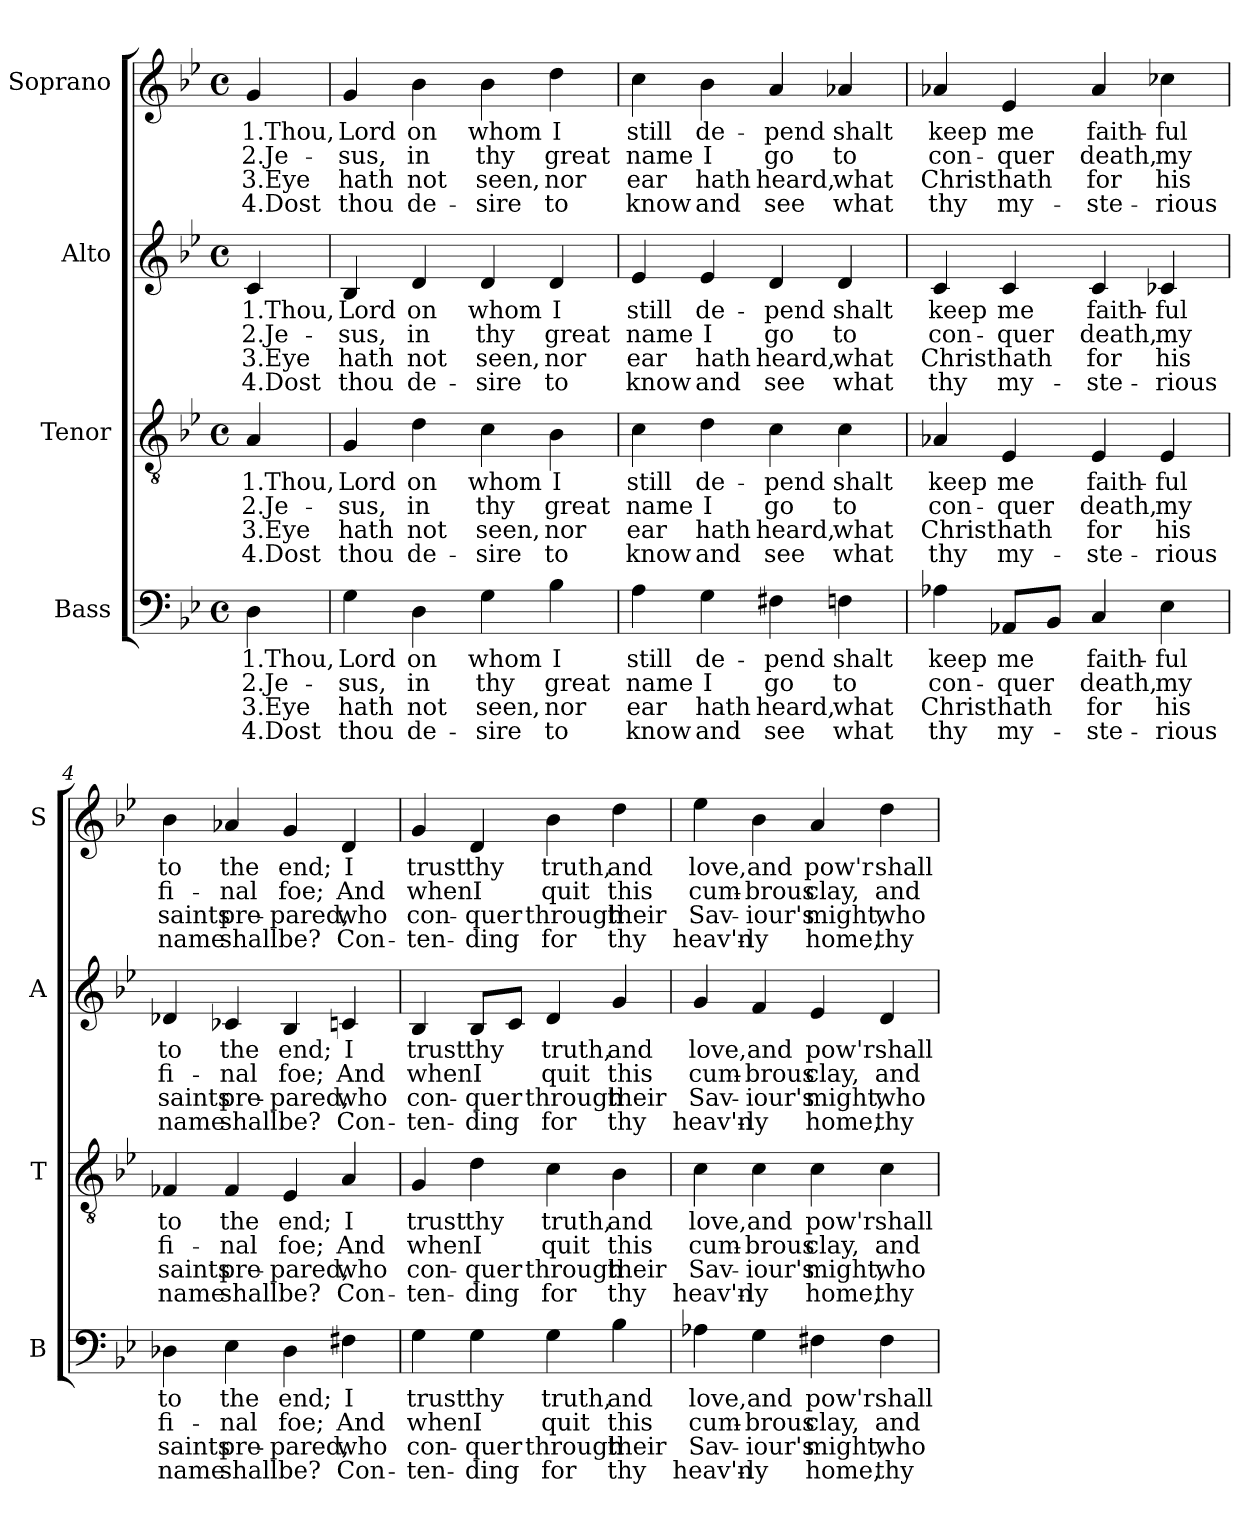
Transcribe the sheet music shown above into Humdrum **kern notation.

**kern	**text	**text	**text	**text	**kern	**text	**text	**text	**text	**kern	**text	**text	**text	**text	**kern	**text	**text	**text	**text
*part4	*part4	*part4	*part4	*part4	*part3	*part3	*part3	*part3	*part3	*part2	*part2	*part2	*part2	*part2	*part1	*part1	*part1	*part1	*part1
*staff4	*staff4	*staff4	*staff4	*staff4	*staff3	*staff3	*staff3	*staff3	*staff3	*staff2	*staff2	*staff2	*staff2	*staff2	*staff1	*staff1	*staff1	*staff1	*staff1
*I"Bass	*	*	*	*	*I"Tenor	*	*	*	*	*I"Alto	*	*	*	*	*I"Soprano	*	*	*	*
*I'B	*	*	*	*	*I'T	*	*	*	*	*I'A	*	*	*	*	*I'S	*	*	*	*
*clefF4	*	*	*	*	*clefGv2	*	*	*	*	*clefG2	*	*	*	*	*clefG2	*	*	*	*
*k[b-e-]	*	*	*	*	*k[b-e-]	*	*	*	*	*k[b-e-]	*	*	*	*	*k[b-e-]	*	*	*	*
*g:	*	*	*	*	*g:	*	*	*	*	*g:	*	*	*	*	*g:	*	*	*	*
*M4/4	*	*	*	*	*M4/4	*	*	*	*	*M4/4	*	*	*	*	*M4/4	*	*	*	*
*met(c)	*	*	*	*	*met(c)	*	*	*	*	*met(c)	*	*	*	*	*met(c)	*	*	*	*
=	=	=	=	=	=	=	=	=	=	=	=	=	=	=	=	=	=	=	=
4D\	1.Thou,	2.Je-	3.Eye	4.Dost	4A/	1.Thou,	2.Je-	3.Eye	4.Dost	4c/	1.Thou,	2.Je-	3.Eye	4.Dost	4g/	1.Thou,	2.Je-	3.Eye	4.Dost
=1	=1	=1	=1	=1	=1	=1	=1	=1	=1	=1	=1	=1	=1	=1	=1	=1	=1	=1	=1
4G\	Lord	-sus,	hath	thou	4G/	Lord	-sus,	hath	thou	4B-/	Lord	-sus,	hath	thou	4g/	Lord	-sus,	hath	thou
4D\	on	in	not	de-	4d\	on	in	not	de-	4d/	on	in	not	de-	4b-\	on	in	not	de-
4G\	whom	thy	seen,	-sire	4c\	whom	thy	seen,	-sire	4d/	whom	thy	seen,	-sire	4b-\	whom	thy	seen,	-sire
4B-\	I	great	nor	to	4B-\	I	great	nor	to	4d/	I	great	nor	to	4dd\	I	great	nor	to
=2	=2	=2	=2	=2	=2	=2	=2	=2	=2	=2	=2	=2	=2	=2	=2	=2	=2	=2	=2
4A\	still	name	ear	know	4c\	still	name	ear	know	4e-/	still	name	ear	know	4cc\	still	name	ear	know
4G\	de-	I	hath	and	4d\	de-	I	hath	and	4e-/	de-	I	hath	and	4b-\	de-	I	hath	and
4F#X\	-pend	go	heard,	see	4c\	-pend	go	heard,	see	4d/	-pend	go	heard,	see	4a/	-pend	go	heard,	see
4Fn\	shalt	to	what	what	4c\	shalt	to	what	what	4d/	shalt	to	what	what	4a-X/	shalt	to	what	what
=3	=3	=3	=3	=3	=3	=3	=3	=3	=3	=3	=3	=3	=3	=3	=3	=3	=3	=3	=3
4A-X\	keep	con-	Christ	thy	4A-X/	keep	con-	Christ	thy	4c/	keep	con-	Christ	thy	4a-X/	keep	con-	Christ	thy
8AA-X/L	me	-quer	hath	my-	4E-/	me	-quer	hath	my-	4c/	me	-quer	hath	my-	4e-/	me	-quer	hath	my-
8BB-/J	.	.	.	.	.	.	.	.	.	.	.	.	.	.	.	.	.	.	.
4C/	faith-	death,	for	-ste-	4E-/	faith-	death,	for	-ste-	4c/	faith-	death,	for	-ste-	4a-/	faith-	death,	for	-ste-
4E-\	-ful	my	his	-rious	4E-/	-ful	my	his	-rious	4c-X/	-ful	my	his	-rious	4cc-X\	-ful	my	his	-rious
!!LO:LB:g=z
=4	=4	=4	=4	=4	=4	=4	=4	=4	=4	=4	=4	=4	=4	=4	=4	=4	=4	=4	=4
4D-X\	to	fi-	saints	name	4F-X/	to	fi-	saints	name	4d-X/	to	fi-	saints	name	4b-\	to	fi-	saints	name
4E-\	the	-nal	pre-	shall	4F-/	the	-nal	pre-	shall	4c-X/	the	-nal	pre-	shall	4a-X/	the	-nal	pre-	shall
4D-\	end;	foe;	-pared,	be?	4E-/	end;	foe;	-pared,	be?	4B-/	end;	foe;	-pared,	be?	4g/	end;	foe;	-pared,	be?
4F#X\	I	And	who	Con-	4A/	I	And	who	Con-	4cn/	I	And	who	Con-	4d/	I	And	who	Con-
=5	=5	=5	=5	=5	=5	=5	=5	=5	=5	=5	=5	=5	=5	=5	=5	=5	=5	=5	=5
4G\	trust	when	con-	-ten-	4G/	trust	when	con-	-ten-	4B-/	trust	when	con-	-ten-	4g/	trust	when	con-	-ten-
4G\	thy	I	-quer	-ding	4d\	thy	I	-quer	-ding	8B-/L	thy	I	-quer	-ding	4d/	thy	I	-quer	-ding
.	.	.	.	.	.	.	.	.	.	8c/J	.	.	.	.	.	.	.	.	.
4G\	truth,	quit	through	for	4c\	truth,	quit	through	for	4d/	truth,	quit	through	for	4b-\	truth,	quit	through	for
4B-\	and	this	their	thy	4B-\	and	this	their	thy	4g/	and	this	their	thy	4dd\	and	this	their	thy
=6	=6	=6	=6	=6	=6	=6	=6	=6	=6	=6	=6	=6	=6	=6	=6	=6	=6	=6	=6
4A-X\	love,	cum-	Sav-	heav'n-	4c\	love,	cum-	Sav-	heav'n-	4g/	love,	cum-	Sav-	heav'n-	4ee-\	love,	cum-	Sav-	heav'n-
4G\	and	-brous	-iour's	-ly	4c\	and	-brous	-iour's	-ly	4f/	and	-brous	-iour's	-ly	4b-\	and	-brous	-iour's	-ly
4F#X\	pow'r	clay,	might,	home,	4c\	pow'r	clay,	might,	home,	4e-/	pow'r	clay,	might,	home,	4a/	pow'r	clay,	might,	home,
4F#\	shall	and	who	thy	4c\	shall	and	who	thy	4d/	shall	and	who	thy	4dd\	shall	and	who	thy
=	=	=	=	=	=	=	=	=	=	=	=	=	=	=	=	=	=	=	=
*-	*-	*-	*-	*-	*-	*-	*-	*-	*-	*-	*-	*-	*-	*-	*-	*-	*-	*-	*-
